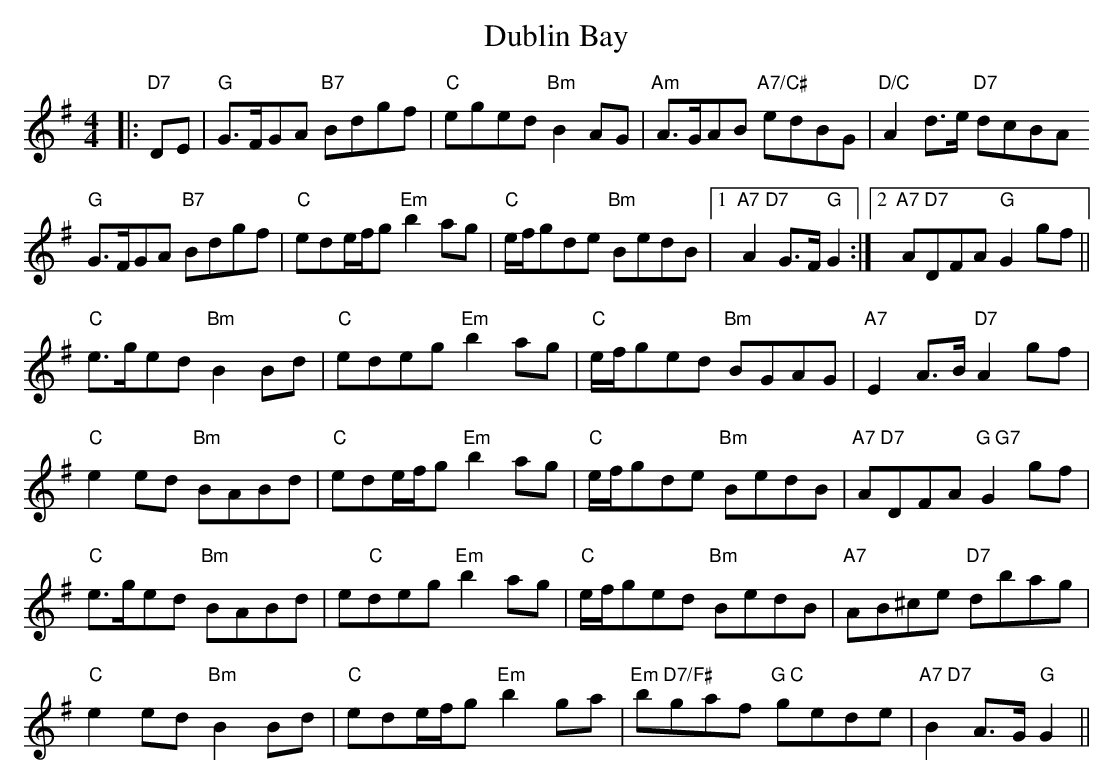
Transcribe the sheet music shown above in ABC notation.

X:1
T: Dublin Bay
M: 4/4
L: 1/8
K: Gmaj
|:"D7"DE|"G"G>FGA "B7"Bdgf|"C"eged "Bm"B2AG|"Am" A>GAB "A7/C#"edBG|"D/C" A2d>e "D7"dcBA
"G"G>FGA "B7"Bdgf|"C"ede/f/g "Em"b2ag|"C"e/f/gde "Bm"BedB|1 "A7 D7"A2G>F "G"G2:|2 "A7 D7"ADFA "G"G2gf||
"C"e>ged "Bm"B2Bd|"C"edeg "Em"b2ag|"C" e/f/ged "Bm"BGAG|"A7"E2A>B "D7"A2gf|
"C"e2ed "Bm"BABd|"C"ede/f/g "Em"b2ag|"C"e/f/gde "Bm"BedB|"A7 D7"ADFA "G G7"G2gf|
"C"e>ged "Bm"BABd|e"C"deg "Em"b2ag|"C"e/f/ged "Bm"BedB|"A7"AB^ce "D7"dbag|
"C"e2ed "Bm"B2Bd|"C"ede/f/g "Em"b2ga|"Em D7/F#"bgaf "G C"gede|"A7 D7"B2A>G "G"G2||
